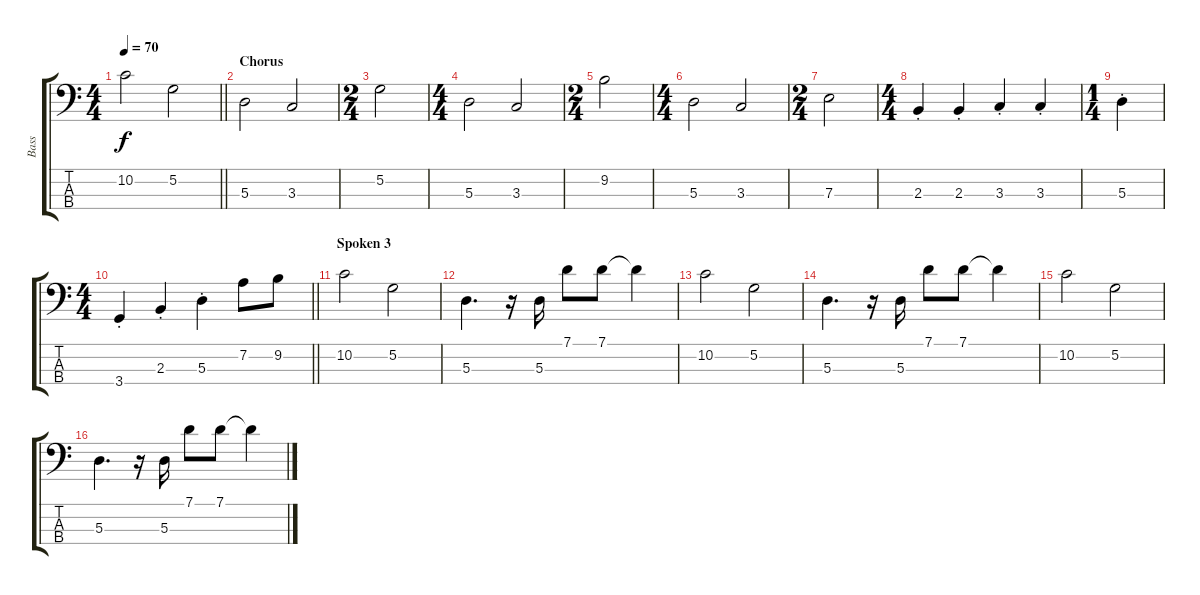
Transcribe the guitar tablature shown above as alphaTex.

\track ("Bass" "Bass") {instrument electricbassfinger}
\staff {score tabs}
\tuning (G2 D2 A1 E1) {hide}
\ts (4 4)
\tempo 70
\clef f4
\barLineRight lightlight
\ks c
10.2.2{dy f} 5.2.2 |
\section ("" "Chorus")
5.3.2 3.3.2 |
\ts (2 4)
5.2.2 |
\ts (4 4)
5.3.2 3.3.2 |
\ts (2 4)
9.2.2 |
\ts (4 4)
5.3.2 3.3.2 |
\ts (2 4)
7.3.2 |
\ts (4 4)
2.3{st}.4 2.3{st}.4 3.3{st}.4 3.3{st}.4 |
\ts (1 4)
5.3{st}.4 |
\ts (4 4)
\barLineRight lightlight
3.4{st}.4 2.3{st}.4 5.3{st}.4 7.2.8 9.2.8 |
\section ("" "Spoken 3")
10.2.2 5.2.2 |
5.3.4{d} r.16 5.3.16 7.1.8 7.1.8 7.1{t}.4 |
10.2.2 5.2.2 |
5.3.4{d} r.16 5.3.16 7.1.8 7.1.8 7.1{t}.4 |
10.2.2 5.2.2 |
5.3.4{d} r.16 5.3.16 7.1.8 7.1.8 7.1{t}.4
